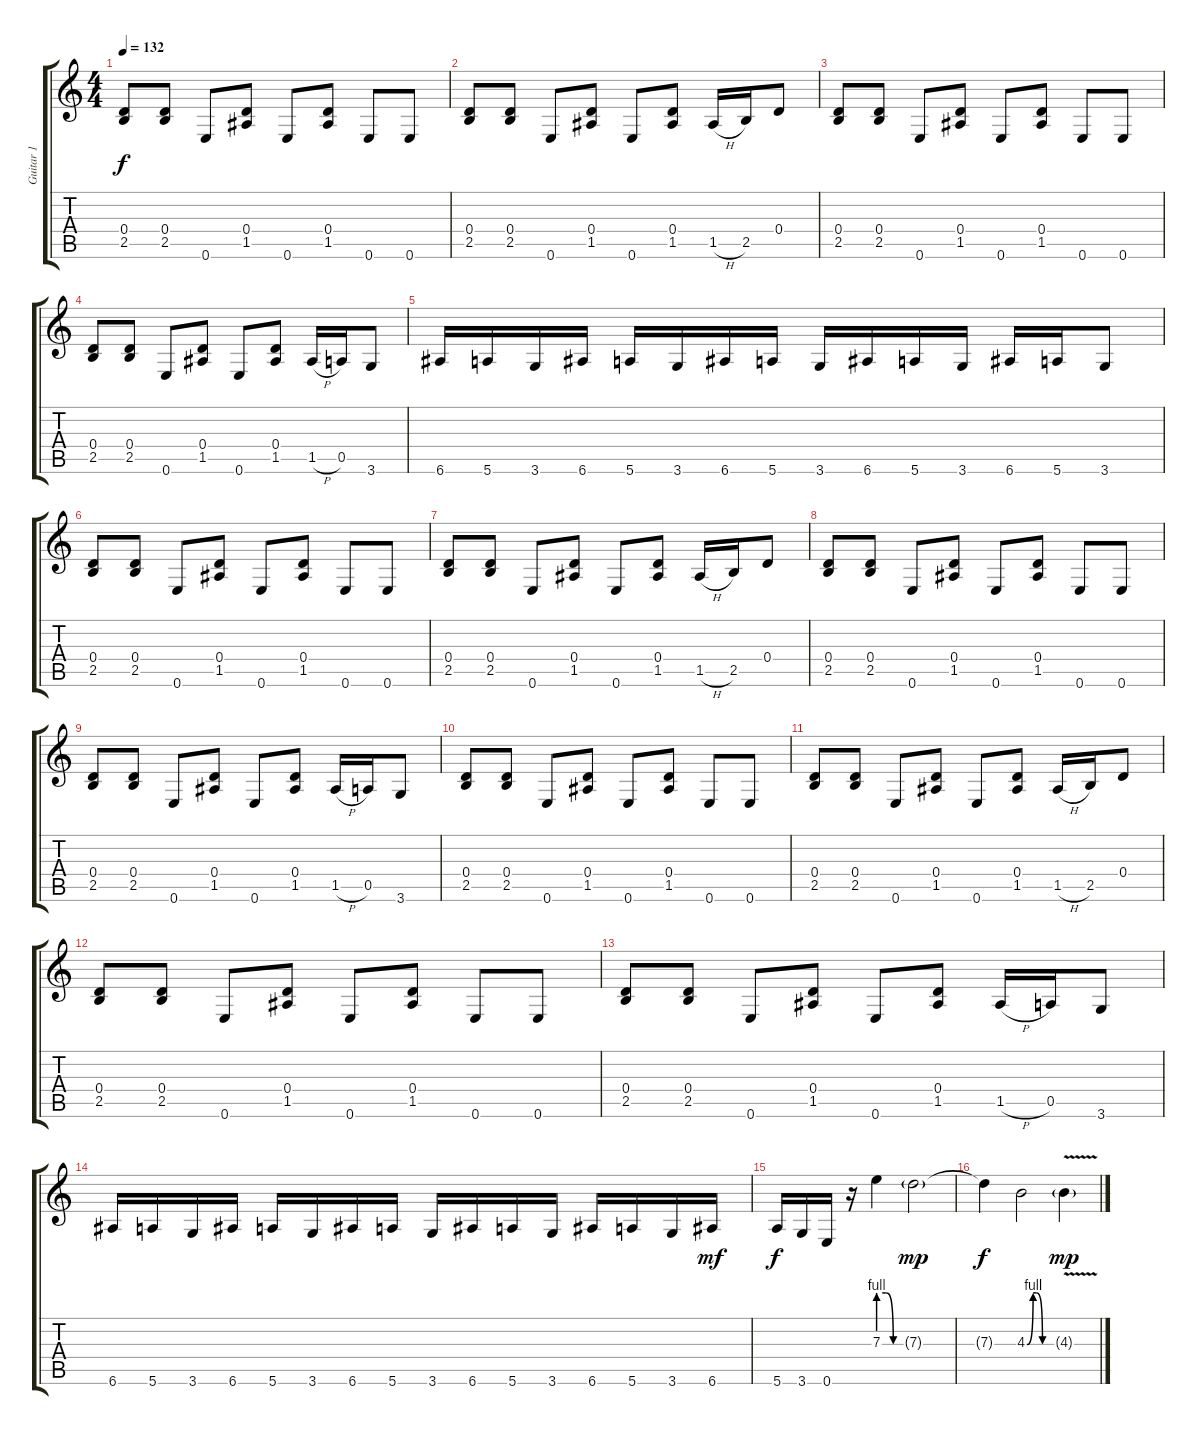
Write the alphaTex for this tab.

\track ("Guitar 1" "Guitar 1") {instrument overdrivenguitar}
\staff {score tabs}
\tuning (E4 B3 G3 D3 A2 E2) {hide}
\ts (4 4)
\tempo 132
\clef g2
\ks c
(0.4 2.5).8{dy f} (0.4 2.5).8 0.6.8 (0.4 1.5).8 0.6.8 (0.4 1.5).8 0.6.8 0.6.8 |
(0.4 2.5).8 (0.4 2.5).8 0.6.8 (0.4 1.5).8 0.6.8 (0.4 1.5).8 1.5{h}.16 2.5.16 0.4.8 |
(0.4 2.5).8 (0.4 2.5).8 0.6.8 (0.4 1.5).8 0.6.8 (0.4 1.5).8 0.6.8 0.6.8 |
(0.4 2.5).8 (0.4 2.5).8 0.6.8 (0.4 1.5).8 0.6.8 (0.4 1.5).8 1.5{h}.16 0.5.16 3.6.8 |
6.6.16 5.6.16 3.6.16 6.6.16 5.6.16 3.6.16 6.6.16 5.6.16 3.6.16 6.6.16 5.6.16 3.6.16 6.6.16 5.6.16 3.6.8 |
(0.4 2.5).8 (0.4 2.5).8 0.6.8 (0.4 1.5).8 0.6.8 (0.4 1.5).8 0.6.8 0.6.8 |
(0.4 2.5).8 (0.4 2.5).8 0.6.8 (0.4 1.5).8 0.6.8 (0.4 1.5).8 1.5{h}.16 2.5.16 0.4.8 |
(0.4 2.5).8 (0.4 2.5).8 0.6.8 (0.4 1.5).8 0.6.8 (0.4 1.5).8 0.6.8 0.6.8 |
(0.4 2.5).8 (0.4 2.5).8 0.6.8 (0.4 1.5).8 0.6.8 (0.4 1.5).8 1.5{h}.16 0.5.16 3.6.8 |
(0.4 2.5).8 (0.4 2.5).8 0.6.8 (0.4 1.5).8 0.6.8 (0.4 1.5).8 0.6.8 0.6.8 |
(0.4 2.5).8 (0.4 2.5).8 0.6.8 (0.4 1.5).8 0.6.8 (0.4 1.5).8 1.5{h}.16 2.5.16 0.4.8 |
(0.4 2.5).8 (0.4 2.5).8 0.6.8 (0.4 1.5).8 0.6.8 (0.4 1.5).8 0.6.8 0.6.8 |
(0.4 2.5).8 (0.4 2.5).8 0.6.8 (0.4 1.5).8 0.6.8 (0.4 1.5).8 1.5{h}.16 0.5.16 3.6.8 |
6.6.16 5.6.16 3.6.16 6.6.16 5.6.16 3.6.16 6.6.16 5.6.16 3.6.16 6.6.16 5.6.16 3.6.16 6.6.16 5.6.16 3.6.16 6.6.16{dy mf} |
5.6.16{dy f} 3.6.16 0.6.16 r.16 7.3{be (custom 0 4 20 4 40 0 60 0)}.4 7.3{g}.2{dy mp} |
7.3{t}.4{dy f} 4.3{be (custom 0 0 15 4 23 4 38 0 60 0)}.2 4.3{v g}.4{dy mp}
